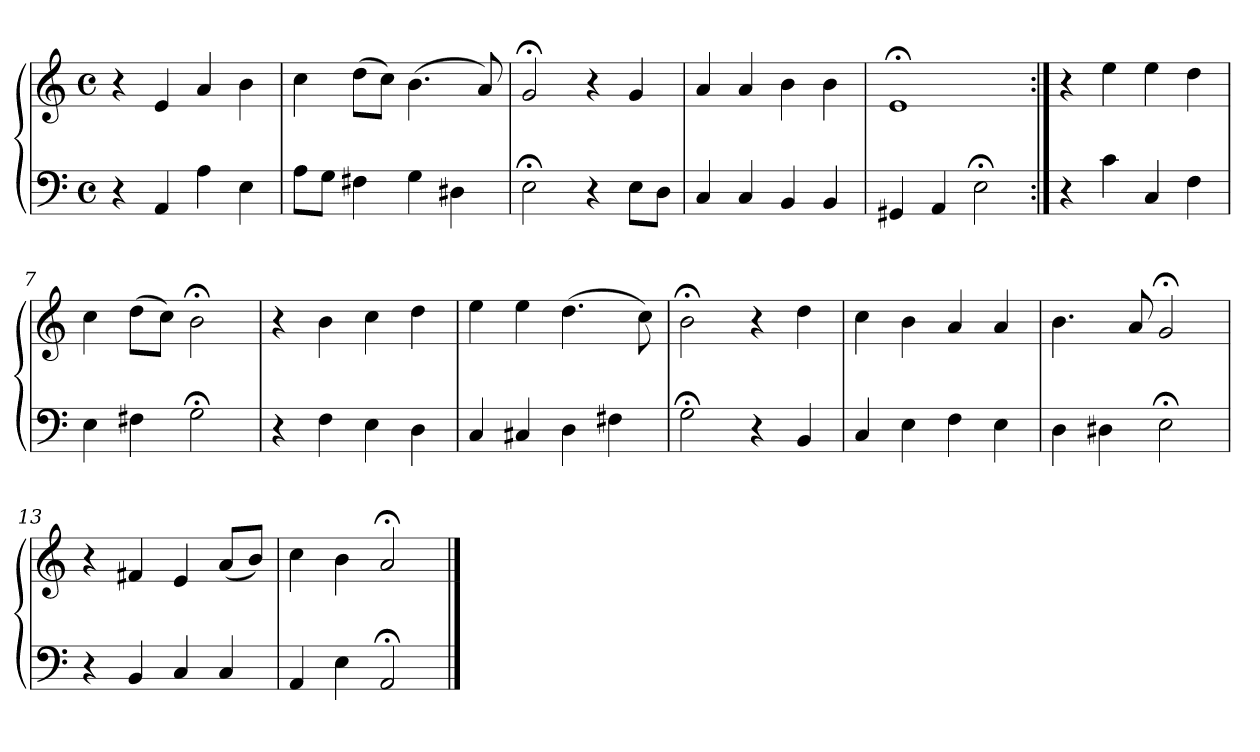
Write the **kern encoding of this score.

**kern	**kern
*part1	*part1
*staff2	*staff1
*clefF4	*clefG2
*M4/4	*M4/4
*met(c)	*met(c)
=1	=1
4r	4r
4AA	4e
4A	4a
4E	4b
=2	=2
8AL	4cc
8GJ	.
4F#X	(8ddL
.	8ccJ)
4G	(4.b
4D#X	.
.	8a)
=3	=3
2E;<	2g;<
4r	4r
8EL	4g
8DJ	.
=4	=4
4C	4a
4C	4a
4BB	4b
4BB	4b
=5	=5
4GG#X	1e;<
4AA	.
2E;<	.
=6:|!	=6:|!
4r	4r
4c	4ee
4C	4ee
4F	4dd
!!LO:LB:g=z
=7	=7
4E	4cc
4F#X	(8ddL
.	8ccJ)
2G;<	2b;<
=8	=8
4r	4r
4F	4b
4E	4cc
4D	4dd
=9	=9
4C	4ee
4C#X	4ee
4D	(4.dd
4F#X	.
.	8cc)
=10	=10
2G;<	2b;<
4r	4r
4BB	4dd
=11	=11
4C	4cc
4E	4b
4F	4a
4E	4a
=12	=12
4D	4.b
4D#X	.
.	8a
2E;<	2g;<
=13	=13
4r	4r
4BB	4f#X
4C	4e
4C	(8aL
.	8bJ)
=14	=14
4AA	4cc
4E	4b
2AA;<	2a;<
==	==
*-	*-
